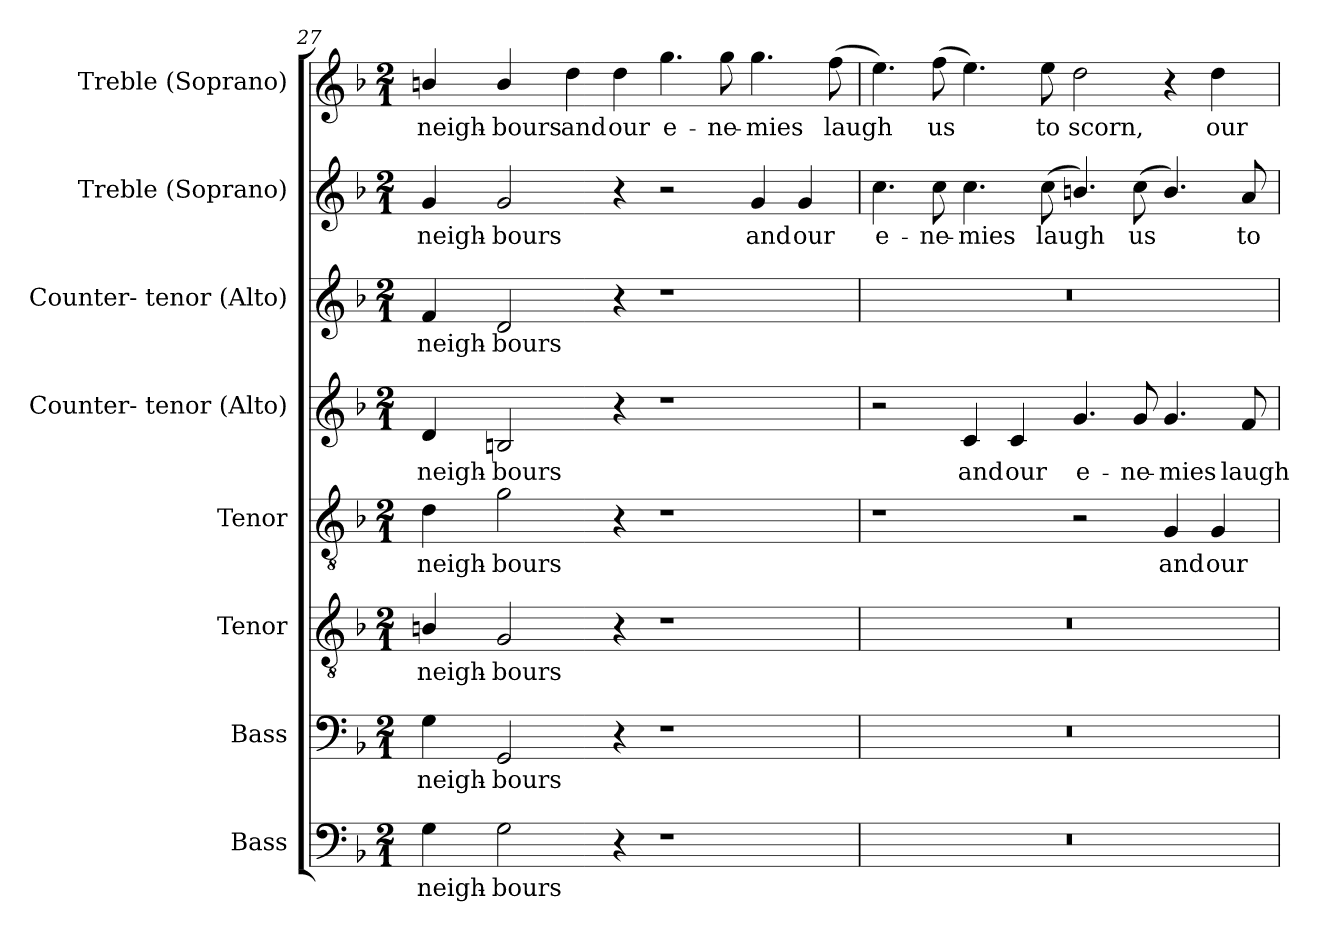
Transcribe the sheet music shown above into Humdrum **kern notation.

**kern	**text	**kern	**text	**kern	**text	**kern	**text	**kern	**text	**kern	**text	**kern	**text	**kern	**text
*part8	*part8	*part7	*part7	*part6	*part6	*part5	*part5	*part4	*part4	*part3	*part3	*part2	*part2	*part1	*part1
*staff8	*staff8	*staff7	*staff7	*staff6	*staff6	*staff5	*staff5	*staff4	*staff4	*staff3	*staff3	*staff2	*staff2	*staff1	*staff1
*I"Bass	*	*I"Bass	*	*I"Tenor	*	*I"Tenor	*	*I"Counter- tenor (Alto)	*	*I"Counter- tenor (Alto)	*	*I"Treble (Soprano)	*	*I"Treble (Soprano)	*
*I'B.	*	*I'B.	*	*I'T.	*	*I'T.	*	*I'A.	*	*I'A.	*	*I'S.	*	*I'S.	*
!!LO:PB:g=z
*clefF4	*	*clefF4	*	*clefGv2	*	*clefGv2	*	*clefG2	*	*clefG2	*	*clefG2	*	*clefG2	*
*	*	*	*	*ITrd7c12	*	*ITrd7c12	*	*	*	*	*	*	*	*	*
*k[b-]	*	*k[b-]	*	*k[b-]	*	*k[b-]	*	*k[b-]	*	*k[b-]	*	*k[b-]	*	*k[b-]	*
*F:	*	*F:	*	*F:	*	*F:	*	*F:	*	*F:	*	*F:	*	*F:	*
*M2/1	*	*M2/1	*	*M2/1	*	*M2/1	*	*M2/1	*	*M2/1	*	*M2/1	*	*M2/1	*
=27	=27	=27	=27	=27	=27	=27	=27	=27	=27	=27	=27	=27	=27	=27	=27
!	!LO:LY:b:color=#000000	!	!	!	!	!	!	!	!	!	!	!	!	!	!
!	!	!	!LO:LY:b:color=#000000	!	!	!	!	!	!	!	!	!	!	!	!
!	!	!	!	!	!LO:LY:b:color=#000000	!	!	!	!	!	!	!	!	!	!
!	!	!	!	!	!	!	!LO:LY:b:color=#000000	!	!	!	!	!	!	!	!
!	!	!	!	!	!	!	!	!	!LO:LY:b:color=#000000	!	!	!	!	!	!
!	!	!	!	!	!	!	!	!	!	!	!LO:LY:b:color=#000000	!	!	!	!
!	!	!	!	!	!	!	!	!	!	!	!	!	!LO:LY:b:color=#000000	!	!
!	!	!	!	!	!	!	!	!	!	!	!	!	!	!	!LO:LY:b:color=#000000
4Gi\	neigh-	4Gi\	neigh-	4BBni/	neigh-	4Di\	neigh-	4di/	neigh-	4fi/	neigh-	4gi/	neigh-	4bni/	neigh-
!	!LO:LY:b:color=#000000	!	!	!	!	!	!	!	!	!	!	!	!	!	!
!	!	!	!LO:LY:b:color=#000000	!	!	!	!	!	!	!	!	!	!	!	!
!	!	!	!	!	!LO:LY:b:color=#000000	!	!	!	!	!	!	!	!	!	!
!	!	!	!	!	!	!	!LO:LY:b:color=#000000	!	!	!	!	!	!	!	!
!	!	!	!	!	!	!	!	!	!LO:LY:b:color=#000000	!	!	!	!	!	!
!	!	!	!	!	!	!	!	!	!	!	!LO:LY:b:color=#000000	!	!	!	!
!	!	!	!	!	!	!	!	!	!	!	!	!	!LO:LY:b:color=#000000	!	!
!	!	!	!	!	!	!	!	!	!	!	!	!	!	!	!LO:LY:b:color=#000000
2Gi\	-bours	2GGi/	-bours	2GGi/	-bours	2Gi\	-bours	2Bni/	-bours	2di/	-bours	2gi/	-bours	4bi/	-bours
!	!	!	!	!	!	!	!	!	!	!	!	!	!	!	!LO:LY:b:color=#000000
.	.	.	.	.	.	.	.	.	.	.	.	.	.	4ddi\	and
!	!	!	!	!	!	!	!	!	!	!	!	!	!	!	!LO:LY:b:color=#000000
4r	.	4r	.	4r	.	4r	.	4r	.	4r	.	4r	.	4ddi\	our
!	!	!	!	!	!	!	!	!	!	!	!	!	!	!	!LO:LY:b:color=#000000
1r	.	1r	.	1r	.	1r	.	1r	.	1r	.	2r	.	4.ggi\	e-
!	!	!	!	!	!	!	!	!	!	!	!	!	!	!	!LO:LY:b:color=#000000
.	.	.	.	.	.	.	.	.	.	.	.	.	.	8ggi\	-ne-
!	!	!	!	!	!	!	!	!	!	!	!	!	!LO:LY:b:color=#000000	!	!
!	!	!	!	!	!	!	!	!	!	!	!	!	!	!	!LO:LY:b:color=#000000
.	.	.	.	.	.	.	.	.	.	.	.	4gi/	and	4.ggi\	-mies
!	!	!	!	!	!	!	!	!	!	!	!	!	!LO:LY:b:color=#000000	!	!
.	.	.	.	.	.	.	.	.	.	.	.	4gi/	our	.	.
!	!	!	!	!	!	!	!	!	!	!	!	!	!	!	!LO:LY:b:color=#000000
.	.	.	.	.	.	.	.	.	.	.	.	.	.	(8ffi\	laugh
=28	=28	=28	=28	=28	=28	=28	=28	=28	=28	=28	=28	=28	=28	=28	=28
!LO:N:vis=1	!	!LO:N:vis=1	!	!LO:N:vis=1	!	!	!	!	!	!LO:N:vis=1	!	!	!	!	!
!	!	!	!	!	!	!	!	!	!	!	!	!	!LO:LY:b:color=#000000	!	!
0r	.	0r	.	0r	.	1r	.	2r	.	0r	.	4.cci\	e-	4.eei\)	.
!	!	!	!	!	!	!	!	!	!	!	!	!	!LO:LY:b:color=#000000	!	!
!	!	!	!	!	!	!	!	!	!	!	!	!	!	!	!LO:LY:b:color=#000000
.	.	.	.	.	.	.	.	.	.	.	.	8cci\	-ne-	(8ffi\	us
!	!	!	!	!	!	!	!	!	!LO:LY:b:color=#000000	!	!	!	!	!	!
!	!	!	!	!	!	!	!	!	!	!	!	!	!LO:LY:b:color=#000000	!	!
.	.	.	.	.	.	.	.	4ci/	and	.	.	4.cci\	-mies	4.eei\)	.
!	!	!	!	!	!	!	!	!	!LO:LY:b:color=#000000	!	!	!	!	!	!
.	.	.	.	.	.	.	.	4ci/	our	.	.	.	.	.	.
!	!	!	!	!	!	!	!	!	!	!	!	!	!LO:LY:b:color=#000000	!	!
!	!	!	!	!	!	!	!	!	!	!	!	!	!	!	!LO:LY:b:color=#000000
.	.	.	.	.	.	.	.	.	.	.	.	(8cci\	laugh	8eei\	to
!	!	!	!	!	!	!	!	!	!LO:LY:b:color=#000000	!	!	!	!	!	!
!	!	!	!	!	!	!	!	!	!	!	!	!	!	!	!LO:LY:b:color=#000000
.	.	.	.	.	.	2r	.	4.gi/	e-	.	.	4.bni/)	.	2ddi\	scorn,
!	!	!	!	!	!	!	!	!	!LO:LY:b:color=#000000	!	!	!	!	!	!
!	!	!	!	!	!	!	!	!	!	!	!	!	!LO:LY:b:color=#000000	!	!
.	.	.	.	.	.	.	.	8gi/	-ne-	.	.	(8cci\	us	.	.
!	!	!	!	!	!	!	!LO:LY:b:color=#000000	!	!	!	!	!	!	!	!
!	!	!	!	!	!	!	!	!	!LO:LY:b:color=#000000	!	!	!	!	!	!
.	.	.	.	.	.	4GGi/	and	4.gi/	-mies	.	.	4.bi/)	.	4r	.
!	!	!	!	!	!	!	!LO:LY:b:color=#000000	!	!	!	!	!	!	!	!
!	!	!	!	!	!	!	!	!	!	!	!	!	!	!	!LO:LY:b:color=#000000
.	.	.	.	.	.	4GGi/	our	.	.	.	.	.	.	4ddi\	our
!	!	!	!	!	!	!	!	!	!LO:LY:b:color=#000000	!	!	!	!	!	!
!	!	!	!	!	!	!	!	!	!	!	!	!	!LO:LY:b:color=#000000	!	!
.	.	.	.	.	.	.	.	8fi/	laugh	.	.	8ai/	to	.	.
=	=	=	=	=	=	=	=	=	=	=	=	=	=	=	=
*-	*-	*-	*-	*-	*-	*-	*-	*-	*-	*-	*-	*-	*-	*-	*-
